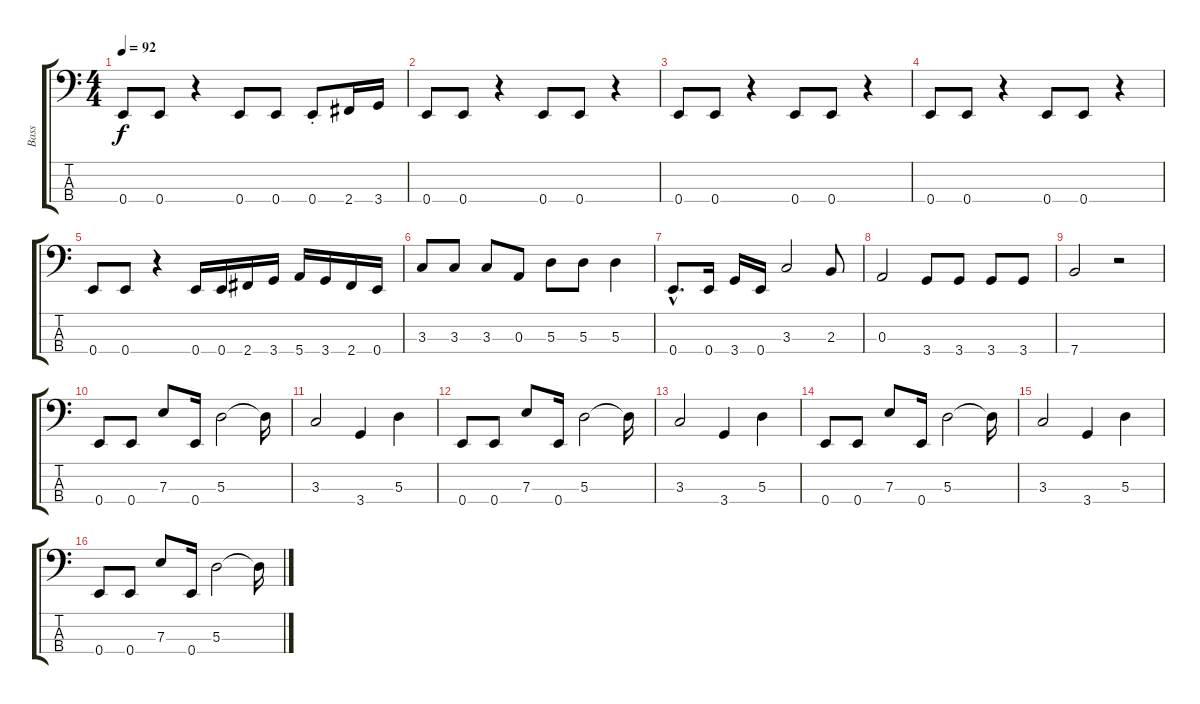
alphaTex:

\track ("Bass" "Bass") {instrument electricbassfinger}
\staff {score tabs}
\tuning (G2 D2 A1 E1) {hide}
\ts (4 4)
\tempo 92
\clef f4
\ks c
0.4.8{dy f} 0.4.8 r.4 0.4.8 0.4.8 0.4{st}.8 2.4.16 3.4.16 |
0.4.8 0.4.8 r.4 0.4.8 0.4.8 r.4 |
0.4.8 0.4.8 r.4 0.4.8 0.4.8 r.4 |
0.4.8 0.4.8 r.4 0.4.8 0.4.8 r.4 |
0.4.8 0.4.8 r.4 0.4.16 0.4.16 2.4.16 3.4.16 5.4.16 3.4.16 2.4.16 0.4.16 |
3.3.8 3.3.8 3.3.8 0.3.8 5.3.8 5.3.8 5.3.4 |
0.4{hac}.8{d} 0.4.16 3.4.16 0.4.16 3.3.2 2.3.8 |
0.3.2 3.4.8 3.4.8 3.4.8 3.4.8 |
7.4.2 r.2 |
0.4.8 0.4.8 7.3.8 0.4.16 5.3.2 5.3{t}.16 |
3.3.2 3.4.4 5.3.4 |
0.4.8 0.4.8 7.3.8 0.4.16 5.3.2 5.3{t}.16 |
3.3.2 3.4.4 5.3.4 |
0.4.8 0.4.8 7.3.8 0.4.16 5.3.2 5.3{t}.16 |
3.3.2 3.4.4 5.3.4 |
0.4.8 0.4.8 7.3.8 0.4.16 5.3.2 5.3{t}.16
